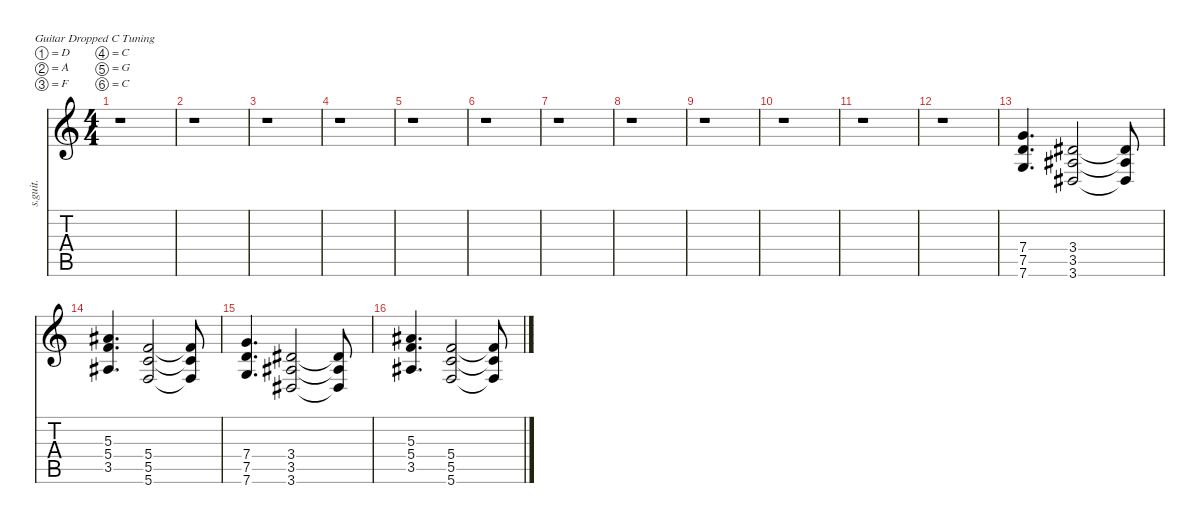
\defaultSystemsLayout 4
\hideDynamics
\bracketExtendMode nobrackets
\track ("" "s.guit.") {instrument distortionguitar}
\staff {score tabs}
\tuning (D4 A3 F3 C3 G2 C2)
\ts (4 4)
\beaming (8 2 2 2 2)
\tempo (95 hide)
\clef g2
\ks c
r.1{dy f instrument distortionguitar} |
r.1 |
r.1 |
r.1 |
r.1 |
r.1 |
r.1 |
r.1 |
r.1 |
r.1 |
r.1 |
r.1 |
(7.4 7.5 7.6).4{d} (3.4{acc #} 3.5{acc #} 3.6{acc #}).2 (3.4{t acc #} 3.5{t acc #} 3.6{t acc #}).8 |
(5.3{acc #} 5.4 3.5{acc #}).4{d} (5.4 5.5 5.6).2 (5.4{t} 5.5{t} 5.6{t}).8 |
(7.4 7.5 7.6).4{d} (3.4{acc #} 3.5{acc #} 3.6{acc #}).2 (3.4{t acc #} 3.5{t acc #} 3.6{t acc #}).8 |
(5.3{acc #} 5.4 3.5{acc #}).4{d} (5.4 5.5 5.6).2 (5.4{t} 5.5{t} 5.6{t}).8
